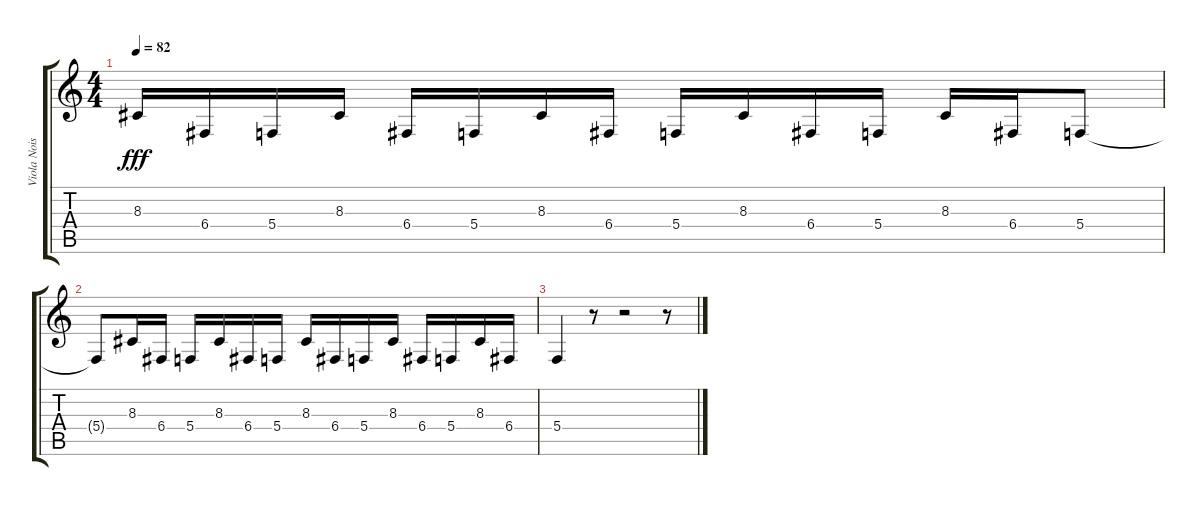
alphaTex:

\track ("Viola Noise 2" "Viola Nois") {instrument stringensemble1}
\staff {score tabs}
\tuning (D4 A3 F3 C3 G2 C2) {hide}
\ts (4 4)
\tempo 82
\clef g2
\ks c
8.3.16{dy fff} 6.4.16 5.4.16 8.3.16 6.4.16 5.4.16 8.3.16 6.4.16 5.4.16 8.3.16 6.4.16 5.4.16 8.3.16 6.4.16 5.4.8 |
5.4{t}.8 8.3.16 6.4.16 5.4.16 8.3.16 6.4.16 5.4.16 8.3.16 6.4.16 5.4.16 8.3.16 6.4.16 5.4.16 8.3.16 6.4.16 |
5.4.4 r.8 r.2 r.8
